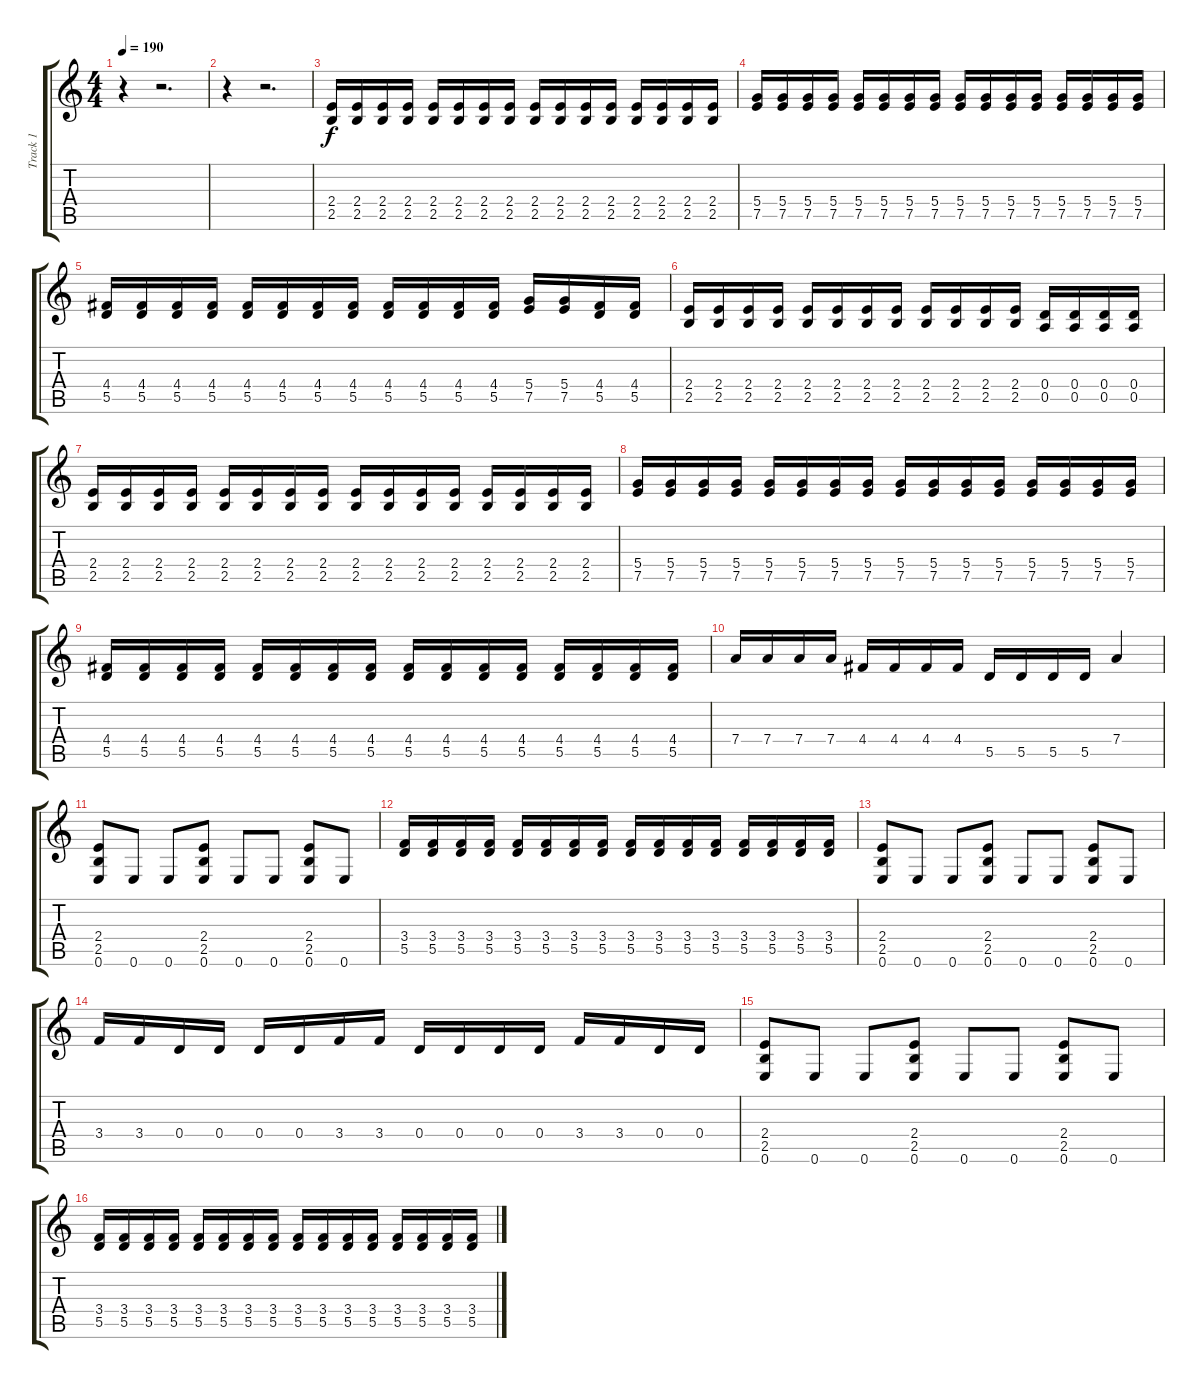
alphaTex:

\track ("Track 1" "Track 1") {instrument distortionguitar}
\staff {score tabs}
\tuning (E4 B3 G3 D3 A2 E2) {hide}
\ts (4 4)
\tempo 190
\clef g2
\ks c
r.4{dy f instrument distortionguitar} r.2{d} |
r.4 r.2{d} |
(2.4 2.5).16 (2.4 2.5).16 (2.4 2.5).16 (2.4 2.5).16 (2.4 2.5).16 (2.4 2.5).16 (2.4 2.5).16 (2.4 2.5).16 (2.4 2.5).16 (2.4 2.5).16 (2.4 2.5).16 (2.4 2.5).16 (2.4 2.5).16 (2.4 2.5).16 (2.4 2.5).16 (2.4 2.5).16 |
(5.4 7.5).16 (5.4 7.5).16 (5.4 7.5).16 (5.4 7.5).16 (5.4 7.5).16 (5.4 7.5).16 (5.4 7.5).16 (5.4 7.5).16 (5.4 7.5).16 (5.4 7.5).16 (5.4 7.5).16 (5.4 7.5).16 (5.4 7.5).16 (5.4 7.5).16 (5.4 7.5).16 (5.4 7.5).16 |
(4.4 5.5).16 (4.4 5.5).16 (4.4 5.5).16 (4.4 5.5).16 (4.4 5.5).16 (4.4 5.5).16 (4.4 5.5).16 (4.4 5.5).16 (4.4 5.5).16 (4.4 5.5).16 (4.4 5.5).16 (4.4 5.5).16 (5.4 7.5).16 (5.4 7.5).16 (4.4 5.5).16 (4.4 5.5).16 |
(2.4 2.5).16 (2.4 2.5).16 (2.4 2.5).16 (2.4 2.5).16 (2.4 2.5).16 (2.4 2.5).16 (2.4 2.5).16 (2.4 2.5).16 (2.4 2.5).16 (2.4 2.5).16 (2.4 2.5).16 (2.4 2.5).16 (0.4 0.5).16 (0.4 0.5).16 (0.4 0.5).16 (0.4 0.5).16 |
(2.4 2.5).16 (2.4 2.5).16 (2.4 2.5).16 (2.4 2.5).16 (2.4 2.5).16 (2.4 2.5).16 (2.4 2.5).16 (2.4 2.5).16 (2.4 2.5).16 (2.4 2.5).16 (2.4 2.5).16 (2.4 2.5).16 (2.4 2.5).16 (2.4 2.5).16 (2.4 2.5).16 (2.4 2.5).16 |
(5.4 7.5).16 (5.4 7.5).16 (5.4 7.5).16 (5.4 7.5).16 (5.4 7.5).16 (5.4 7.5).16 (5.4 7.5).16 (5.4 7.5).16 (5.4 7.5).16 (5.4 7.5).16 (5.4 7.5).16 (5.4 7.5).16 (5.4 7.5).16 (5.4 7.5).16 (5.4 7.5).16 (5.4 7.5).16 |
(4.4 5.5).16 (4.4 5.5).16 (4.4 5.5).16 (4.4 5.5).16 (4.4 5.5).16 (4.4 5.5).16 (4.4 5.5).16 (4.4 5.5).16 (4.4 5.5).16 (4.4 5.5).16 (4.4 5.5).16 (4.4 5.5).16 (4.4 5.5).16 (4.4 5.5).16 (4.4 5.5).16 (4.4 5.5).16 |
7.4.16 7.4.16 7.4.16 7.4.16 4.4.16 4.4.16 4.4.16 4.4.16 5.5.16 5.5.16 5.5.16 5.5.16 7.4.4 |
(2.4 2.5 0.6).8 0.6.8 0.6.8 (2.4 2.5 0.6).8 0.6.8 0.6.8 (2.4 2.5 0.6).8 0.6.8 |
(3.4 5.5).16 (3.4 5.5).16 (3.4 5.5).16 (3.4 5.5).16 (3.4 5.5).16 (3.4 5.5).16 (3.4 5.5).16 (3.4 5.5).16 (3.4 5.5).16 (3.4 5.5).16 (3.4 5.5).16 (3.4 5.5).16 (3.4 5.5).16 (3.4 5.5).16 (3.4 5.5).16 (3.4 5.5).16 |
(2.4 2.5 0.6).8 0.6.8 0.6.8 (2.4 2.5 0.6).8 0.6.8 0.6.8 (2.4 2.5 0.6).8 0.6.8 |
3.4.16 3.4.16 0.4.16 0.4.16 0.4.16 0.4.16 3.4.16 3.4.16 0.4.16 0.4.16 0.4.16 0.4.16 3.4.16 3.4.16 0.4.16 0.4.16 |
(2.4 2.5 0.6).8 0.6.8 0.6.8 (2.4 2.5 0.6).8 0.6.8 0.6.8 (2.4 2.5 0.6).8 0.6.8 |
(3.4 5.5).16 (3.4 5.5).16 (3.4 5.5).16 (3.4 5.5).16 (3.4 5.5).16 (3.4 5.5).16 (3.4 5.5).16 (3.4 5.5).16 (3.4 5.5).16 (3.4 5.5).16 (3.4 5.5).16 (3.4 5.5).16 (3.4 5.5).16 (3.4 5.5).16 (3.4 5.5).16 (3.4 5.5).16
